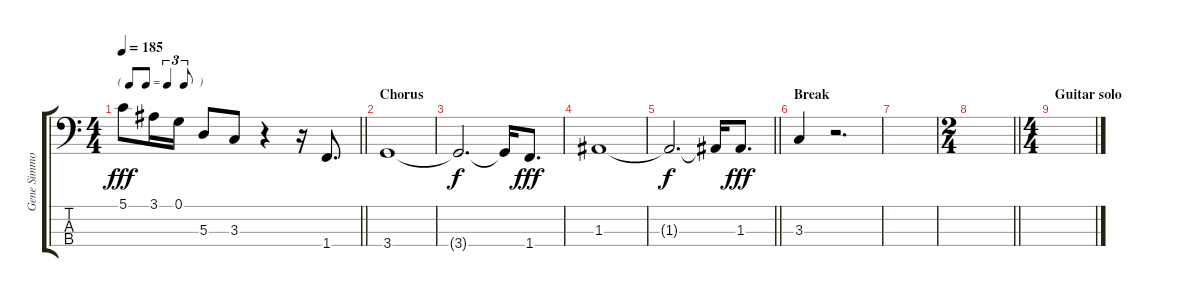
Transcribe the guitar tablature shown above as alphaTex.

\track ("Gene Simmons" "Gene Simmo") {instrument electricbasspick}
\staff {score tabs}
\tuning (G2 D2 A1 E1) {hide}
\ts (4 4)
\tf triplet8th
\tempo 185
\clef f4
\barLineRight lightlight
\ks c
5.1.8{dy fff} 3.1.16 0.1.16 5.3.8 3.3.8 r.4 r.16 1.4.8{d} |
\section ("" "Chorus")
3.4.1 |
3.4{t}.2{d dy f} 3.4{t}.16 1.4.8{d dy fff} |
1.3.1 |
\barLineRight lightlight
1.3{t}.2{d dy f} 1.3{t}.16 1.3.8{d dy fff} |
\section ("" "Break")
3.3.4 r.2{d} |
|
\ts (2 4)
\barLineRight lightlight
|
\ts (4 4)
\section ("" "Guitar solo")
